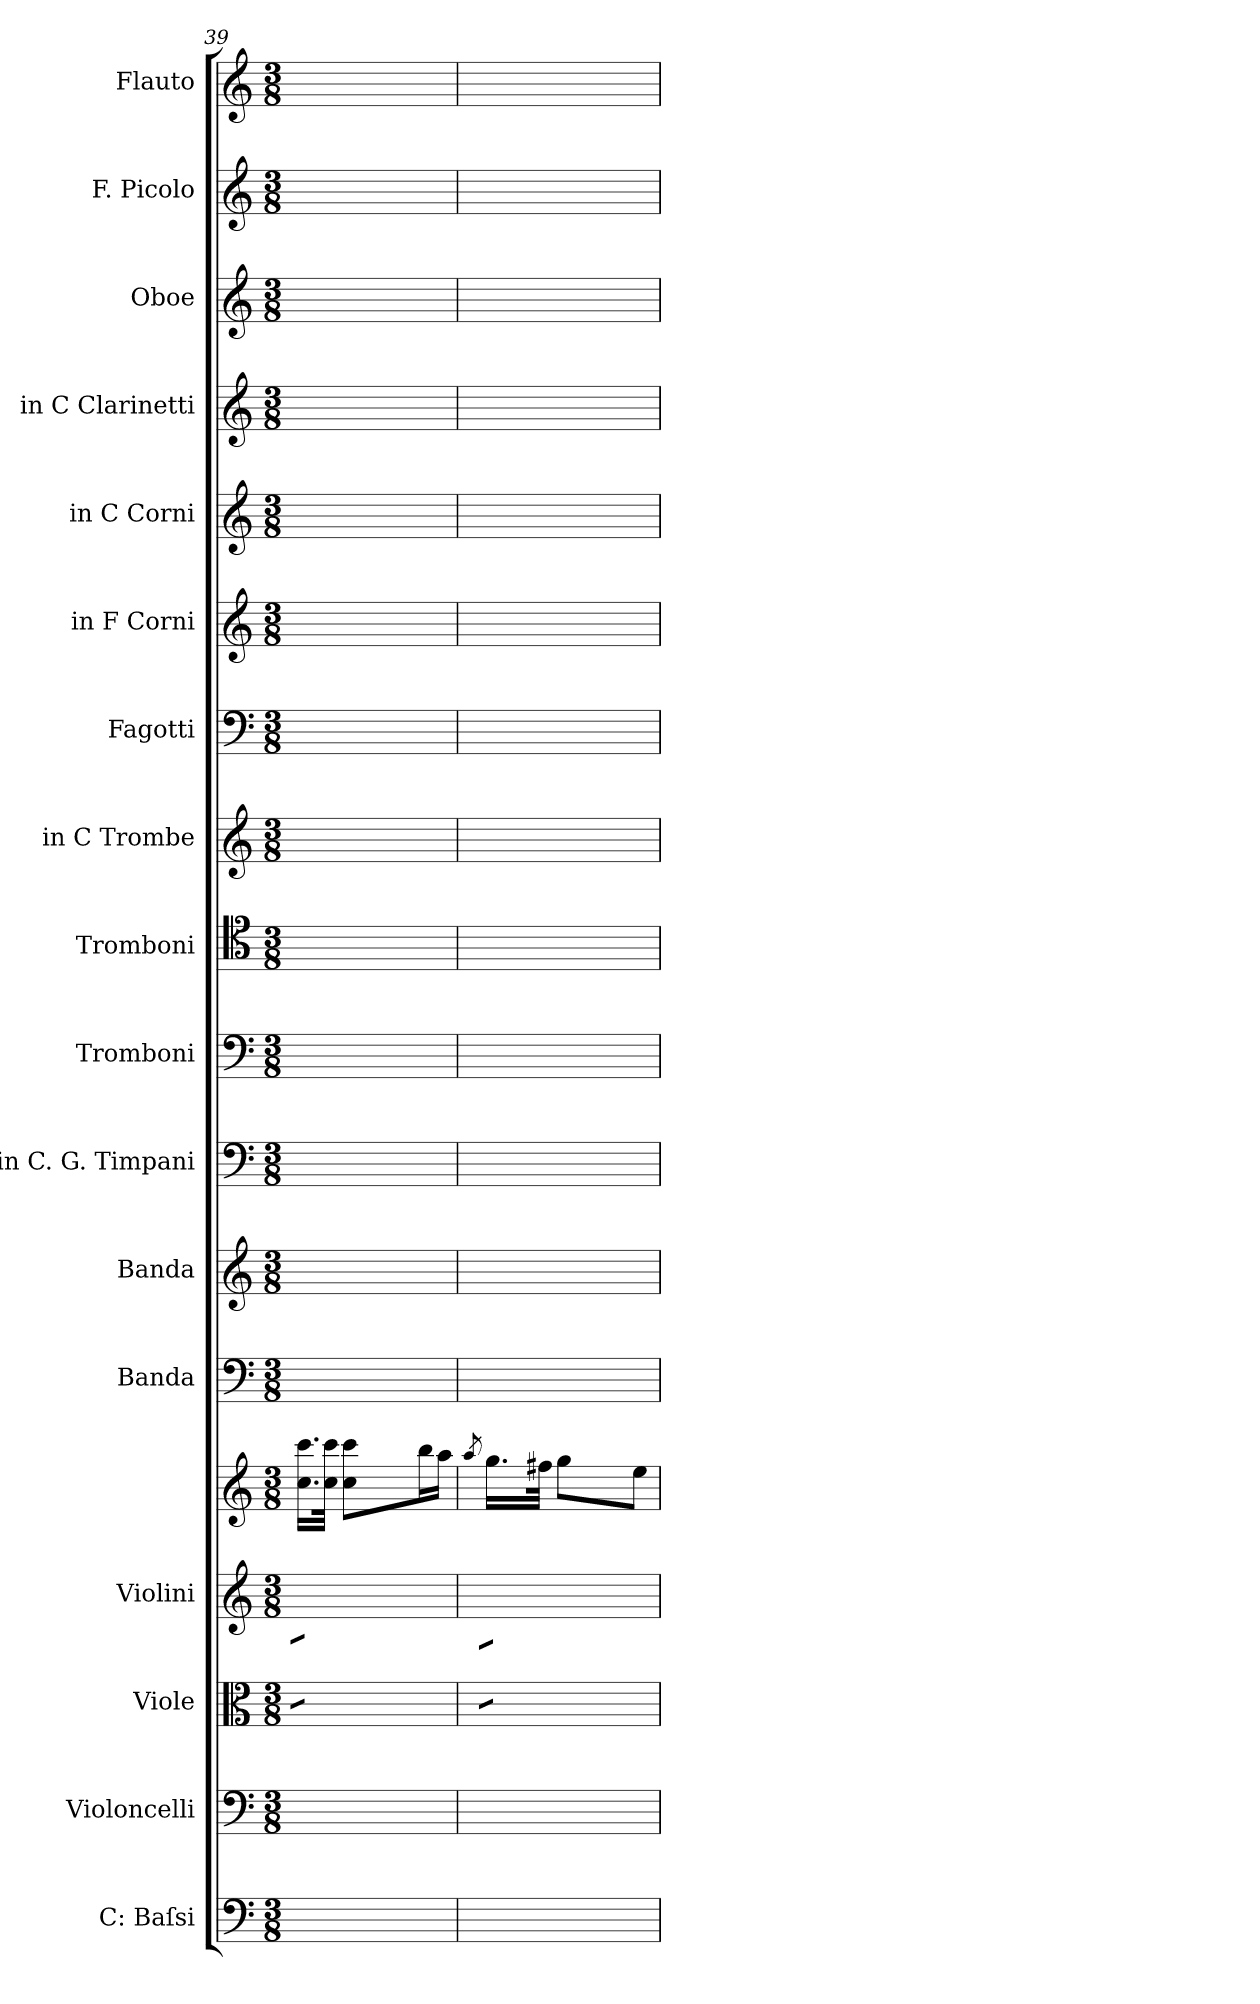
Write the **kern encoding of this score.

**kern	**kern	**kern	**kern	**kern	**kern	**kern	**kern	**kern	**kern	**kern	**kern	**kern	**kern	**kern	**kern	**kern	**kern
*part18	*part17	*part16	*part15	*part14	*part13	*part12	*part11	*part10	*part9	*part8	*part7	*part6	*part5	*part4	*part3	*part2	*part1
*staff18	*staff17	*staff16	*staff15	*staff14	*staff13	*staff12	*staff11	*staff10	*staff9	*staff8	*staff7	*staff6	*staff5	*staff4	*staff3	*staff2	*staff1
*I"C: Baſsi	*I"Violoncelli	*I"Viole	*I"Violini	*	*I"Banda	*I"Banda	*I"in C. G. Timpani	*I"Tromboni	*I"Tromboni	*I"in C Trombe	*I"Fagotti	*I"in F Corni	*I"in C Corni	*I"in C Clarinetti	*I"Oboe	*I"F. Picolo	*I"Flauto
*	*I'Vc	*	*I'Vln	*	*	*	*I'Timp	*I'Trb	*I'Trb	*	*	*	*	*I'Cl	*I'Ob	*	*I'Fl
*clefF4	*clefF4	*clefC3	*clefG2	*clefG2	*clefF4	*clefG2	*clefF4	*clefF4	*clefC4	*clefG2	*clefF4	*clefG2	*clefG2	*clefG2	*clefG2	*clefG2	*clefG2
*	*	*	*	*	*	*	*	*	*	*	*	*ITrd4c7	*	*	*	*	*
*k[]	*k[]	*k[]	*k[]	*k[]	*k[]	*k[]	*k[]	*k[]	*k[]	*k[]	*k[]	*k[b-]	*k[]	*k[]	*k[]	*k[]	*k[]
*M3/8	*M3/8	*M3/8	*M3/8	*M3/8	*M3/8	*M3/8	*M3/8	*M3/8	*M3/8	*M3/8	*M3/8	*M3/8	*M3/8	*M3/8	*M3/8	*M3/8	*M3/8
=39	=39	=39	=39	=39	=39	=39	=39	=39	=39	=39	=39	=39	=39	=39	=39	=39	=39
*	*	*tremolo	*	*	*	*	*	*	*	*	*	*	*	*	*	*	*
*	*	*	*tremolo	*	*	*	*	*	*	*	*	*	*	*	*	*	*
8C/yy	8C/yy	8c\yyL	8Ayy/ 8fyy/L	16.cc\ 16.ccc\LL	8Ra/yy	8ryy	8ryy	[4.C/yy	4.Ayy\ 4.fyy\	16.ayy'/ 16.ccyy'/LL	8C/yy	8ryy	8ryy	4.ryy	16.aayy\ 16.cccyy\LL	16.ccc\LLyy	4.ryy
.	.	.	.	32cc\ 32ccc\JJk	.	.	.	.	.	32ayy'/ 32ccyy'/JJk	.	.	.	.	32aayy\ 32cccyy\JK	32ccc\JJkyy	.
8ryy	8ryy	8c\yy	8Ayy/ 8fyy/	8cc\ 8ccc\L	8ryy	32Ree\LLLyy	8C/Lyy	.	.	8ayy'/ 8ccyy'/L	8ryy	8cyy/ 8ayy/L	8ccyy\ 8ffyy\L	.	8aayy\ 8cccyy\J	8ccc\Lyy	.
.	.	.	.	.	.	32Ree\yy	.	.	.	.	.	.	.	.	.	.	.
.	.	.	.	.	.	32Ree\yy	.	.	.	.	.	.	.	.	.	.	.
.	.	.	.	.	.	32Ree\JJyy	.	.	.	.	.	.	.	.	.	.	.
8ryy	8ryy	8c\yyJ	8Ayy/ 8fyy/J	16bb\L	8ryy	8Ree\Jyy	8C/Jyy	.	.	16gyy/ 16byy/L	8ryy	8cyy/ 8ayy/J	8ccyy\ 8ffyy\J	.	16ggyy\ 16bbyy\LL	16bb\Lyy	.
.	.	.	.	16aa\JJ	.	.	.	.	.	16fyy/ 16ayy/JJ	.	.	.	.	16ffyy\ 16aayy\JJ	16aa\JJyy	.
=40	=40	=40	=40	=40	=40	=40	=40	=40	=40	=40	=40	=40	=40	=40	=40	=40	=40
.	.	.	.	8qaa/	.	.	.	.	.	8qfyy/ 8qayy/	.	.	.	.	8qffyy/ 8qaayy/	8qaa/yy	.
8C/yy	8C/yy	8c\yyL	8Gyy/ 8eyy/L	16.gg\LL	8Ra/yy	8ryy	8ryy	8C/yy]	8Gyy\ 8eyy\	16.eyy/ 16.gyy/LL	8C/yy	8ryy	8ryy	4.ryy	16eeyy\ 16ggyy\LL	16.gg\LLyy	4.ryy
.	.	.	.	.	.	.	.	.	.	.	.	.	.	.	16dd#Xyy\ 16ff#Xyy\JJ	.	.
.	.	.	.	32ff#X\JJk	.	.	.	.	.	32d#Xyy/ 32f#Xyy/JJk	.	.	.	.	.	32ff#X'\JJkyy	.
8ryy	8ryy	8c\yy	8Gyy/ 8eyy/	8gg\L	8ryy	32Ree\LLLyy	8C/Lyy	8ryy	8ryy	8eyy/ 8gyy/L	8ryy	8cyy/ 8gyy/L	8ccyy\ 8eeyy\L	.	8eeyy\ 8ggyy\L	8gg'\Lyy	.
.	.	.	.	.	.	32Ree\yy	.	.	.	.	.	.	.	.	.	.	.
.	.	.	.	.	.	32Ree\yy	.	.	.	.	.	.	.	.	.	.	.
.	.	.	.	.	.	32Ree\JJyy	.	.	.	.	.	.	.	.	.	.	.
8ryy	8ryy	8c\yyJ	8Gyy/ 8eyy/J	8ee\J	8ryy	8Ree\Jyy	8C/Jyy	8ryy	8ryy	8cyy/ 8eyy/J	8ryy	8cyy/ 8gyy/J	8ccyy\ 8eeyy\J	.	8ccyy\ 8eeyy\J	8ee'\Jyy	.
*	*	*	*Xtremolo	*	*	*	*	*	*	*	*	*	*	*	*	*	*
*	*	*Xtremolo	*	*	*	*	*	*	*	*	*	*	*	*	*	*	*
=	=	=	=	=	=	=	=	=	=	=	=	=	=	=	=	=	=
*-	*-	*-	*-	*-	*-	*-	*-	*-	*-	*-	*-	*-	*-	*-	*-	*-	*-
